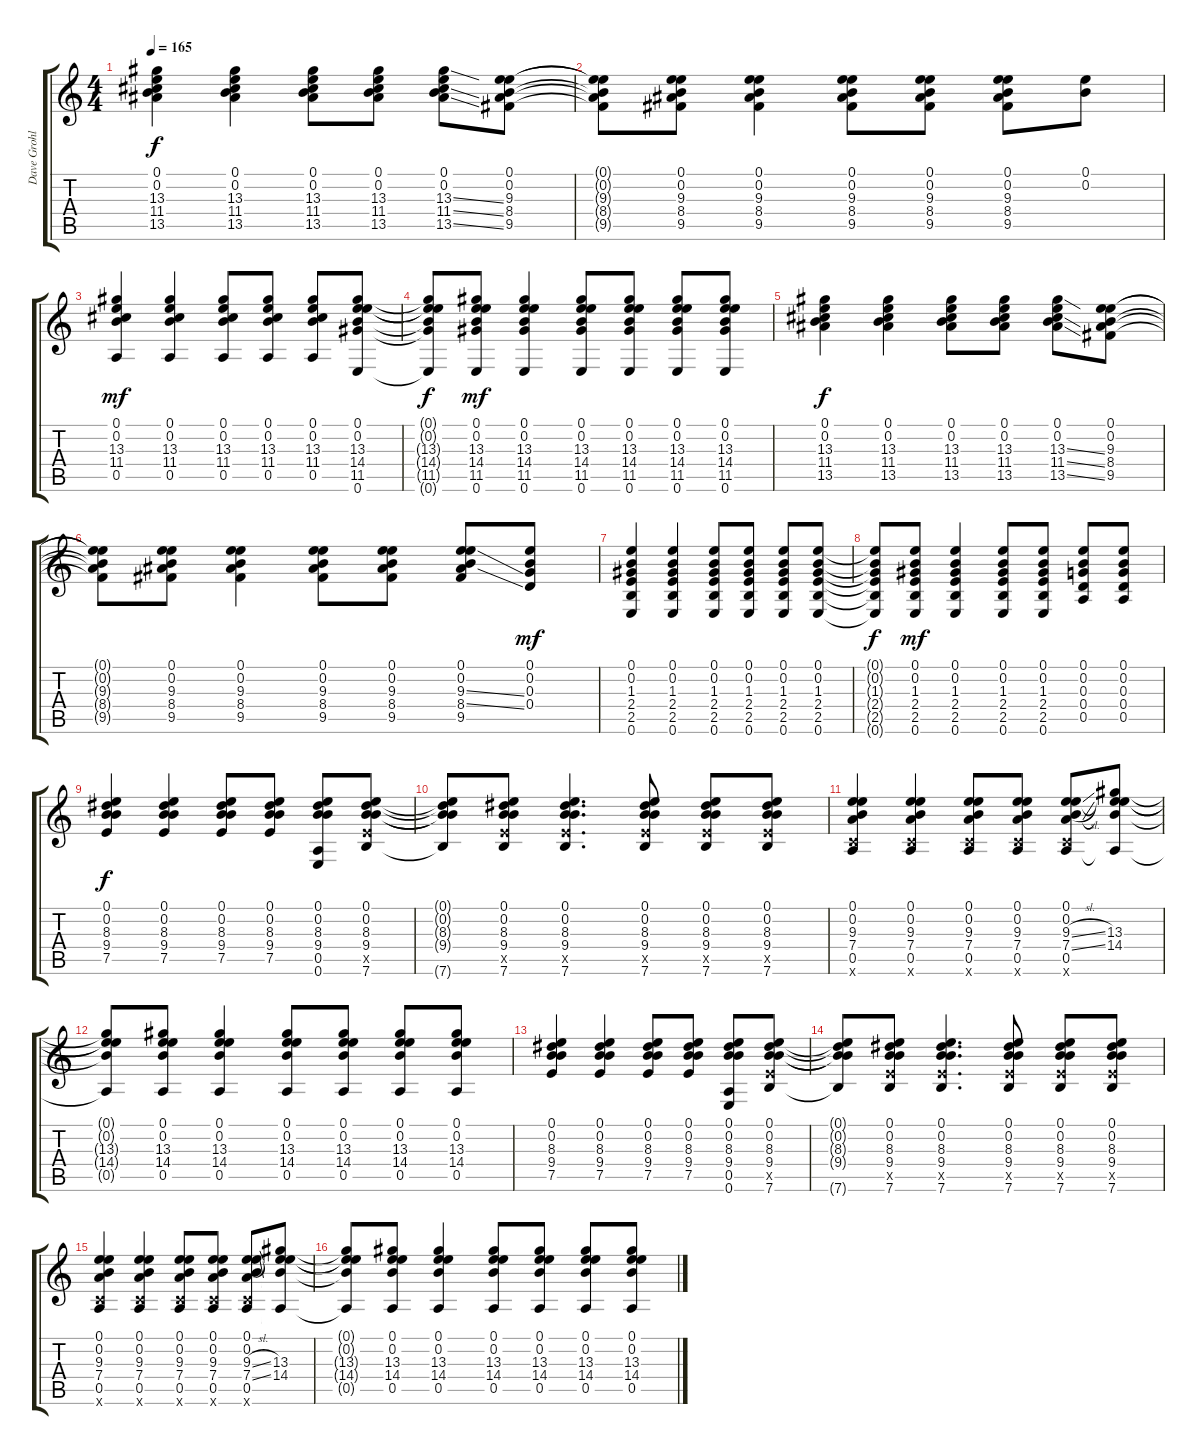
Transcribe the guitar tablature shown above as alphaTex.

\track ("Dave Grohl - Rhythm Guitar [Right)" "Dave Grohl") {instrument acousticguitarsteel}
\staff {score tabs}
\tuning (E4 B3 G3 D3 A2 E2) {hide}
\ts (4 4)
\tempo 165
\clef g2
\ks c
(0.1 0.2 13.3 11.4 13.5).4{dy f} (0.1 0.2 13.3 11.4 13.5).4 (0.1 0.2 13.3 11.4 13.5).8 (0.1 0.2 13.3 11.4 13.5).8 (0.1 0.2 13.3{ss} 11.4{ss} 13.5{ss}).8 (0.1 0.2 9.3 8.4 9.5).8 |
(0.1{t} 0.2{t} 9.3{t} 8.4{t} 9.5{t}).8 (0.1 0.2 9.3 8.4 9.5).8 (0.1 0.2 9.3 8.4 9.5).4 (0.1 0.2 9.3 8.4 9.5).8 (0.1 0.2 9.3 8.4 9.5).8 (0.1 0.2 9.3 8.4 9.5).8 (0.1 0.2).8 |
(0.1 0.2 13.3 11.4 0.5).4{dy mf} (0.1 0.2 13.3 11.4 0.5).4 (0.1 0.2 13.3 11.4 0.5).8 (0.1 0.2 13.3 11.4 0.5).8 (0.1 0.2 13.3 11.4 0.5).8 (0.1 0.2 13.3 14.4 11.5 0.6).8 |
(0.1{t} 0.2{t} 13.3{t} 14.4{t} 11.5{t} 0.6{t}).8{dy f} (0.1 0.2 13.3 14.4 11.5 0.6).8{dy mf} (0.1 0.2 13.3 14.4 11.5 0.6).4 (0.1 0.2 13.3 14.4 11.5 0.6).8 (0.1 0.2 13.3 14.4 11.5 0.6).8 (0.1 0.2 13.3 14.4 11.5 0.6).8 (0.1 0.2 13.3 14.4 11.5 0.6).8 |
(0.1 0.2 13.3 11.4 13.5).4{dy f} (0.1 0.2 13.3 11.4 13.5).4 (0.1 0.2 13.3 11.4 13.5).8 (0.1 0.2 13.3 11.4 13.5).8 (0.1 0.2 13.3{ss} 11.4{ss} 13.5{ss}).8 (0.1 0.2 9.3 8.4 9.5).8 |
(0.1{t} 0.2{t} 9.3{t} 8.4{t} 9.5{t}).8 (0.1 0.2 9.3 8.4 9.5).8 (0.1 0.2 9.3 8.4 9.5).4 (0.1 0.2 9.3 8.4 9.5).8 (0.1 0.2 9.3 8.4 9.5).8 (0.1 0.2 9.3{ss} 8.4{ss} 9.5).8 (0.1 0.2 0.3 0.4).8{dy mf} |
(0.1 0.2 1.3 2.4 2.5 0.6).4 (0.1 0.2 1.3 2.4 2.5 0.6).4 (0.1 0.2 1.3 2.4 2.5 0.6).8 (0.1 0.2 1.3 2.4 2.5 0.6).8 (0.1 0.2 1.3 2.4 2.5 0.6).8 (0.1 0.2 1.3 2.4 2.5 0.6).8 |
(0.1{t} 0.2{t} 1.3{t} 2.4{t} 2.5{t} 0.6{t}).8{dy f} (0.1 0.2 1.3 2.4 2.5 0.6).8{dy mf} (0.1 0.2 1.3 2.4 2.5 0.6).4 (0.1 0.2 1.3 2.4 2.5 0.6).8 (0.1 0.2 1.3 2.4 2.5 0.6).8 (0.1 0.2 0.3 0.4 0.5).8 (0.1 0.2 0.3 0.4 0.5).8 |
(0.1 0.2 8.3 9.4 7.5).4{dy f} (0.1 0.2 8.3 9.4 7.5).4 (0.1 0.2 8.3 9.4 7.5).8 (0.1 0.2 8.3 9.4 7.5).8 (0.1 0.2 8.3 9.4 0.5 0.6).8 (0.1 0.2 8.3 9.4 7.5{x} 7.6).8 |
(0.1{t} 0.2{t} 8.3{t} 9.4{t} 7.6{t}).8 (0.1 0.2 8.3 9.4 7.5{x} 7.6).8 (0.1 0.2 8.3 9.4 7.5{x} 7.6).4{d} (0.1 0.2 8.3 9.4 7.5{x} 7.6).8 (0.1 0.2 8.3 9.4 7.5{x} 7.6).8 (0.1 0.2 8.3 9.4 7.5{x} 7.6).8 |
(0.1 0.2 9.3 7.4 0.5 8.6{x}).4 (0.1 0.2 9.3 7.4 0.5 8.6{x}).4 (0.1 0.2 9.3 7.4 0.5 8.6{x}).8 (0.1 0.2 9.3 7.4 0.5 8.6{x}).8 (0.1 0.2 9.3{sl} 7.4{sl} 0.5 8.6{x}).8 (0.1{t} 0.2{t} 13.3 14.4 0.5{t}).8 |
(0.1{t} 0.2{t} 13.3{t} 14.4{t} 0.5{t}).8 (0.1 0.2 13.3 14.4 0.5).8 (0.1 0.2 13.3 14.4 0.5).4 (0.1 0.2 13.3 14.4 0.5).8 (0.1 0.2 13.3 14.4 0.5).8 (0.1 0.2 13.3 14.4 0.5).8 (0.1 0.2 13.3 14.4 0.5).8 |
(0.1 0.2 8.3 9.4 7.5).4 (0.1 0.2 8.3 9.4 7.5).4 (0.1 0.2 8.3 9.4 7.5).8 (0.1 0.2 8.3 9.4 7.5).8 (0.1 0.2 8.3 9.4 0.5 0.6).8 (0.1 0.2 8.3 9.4 7.5{x} 7.6).8 |
(0.1{t} 0.2{t} 8.3{t} 9.4{t} 7.6{t}).8 (0.1 0.2 8.3 9.4 7.5{x} 7.6).8 (0.1 0.2 8.3 9.4 7.5{x} 7.6).4{d} (0.1 0.2 8.3 9.4 7.5{x} 7.6).8 (0.1 0.2 8.3 9.4 7.5{x} 7.6).8 (0.1 0.2 8.3 9.4 7.5{x} 7.6).8 |
(0.1 0.2 9.3 7.4 0.5 8.6{x}).4 (0.1 0.2 9.3 7.4 0.5 8.6{x}).4 (0.1 0.2 9.3 7.4 0.5 8.6{x}).8 (0.1 0.2 9.3 7.4 0.5 8.6{x}).8 (0.1 0.2 9.3{sl} 7.4{sl} 0.5 8.6{x}).8 (0.1{t} 0.2{t} 13.3 14.4 0.5{t}).8 |
(0.1{t} 0.2{t} 13.3{t} 14.4{t} 0.5{t}).8 (0.1 0.2 13.3 14.4 0.5).8 (0.1 0.2 13.3 14.4 0.5).4 (0.1 0.2 13.3 14.4 0.5).8 (0.1 0.2 13.3 14.4 0.5).8 (0.1 0.2 13.3 14.4 0.5).8 (0.1 0.2 13.3 14.4 0.5).8
